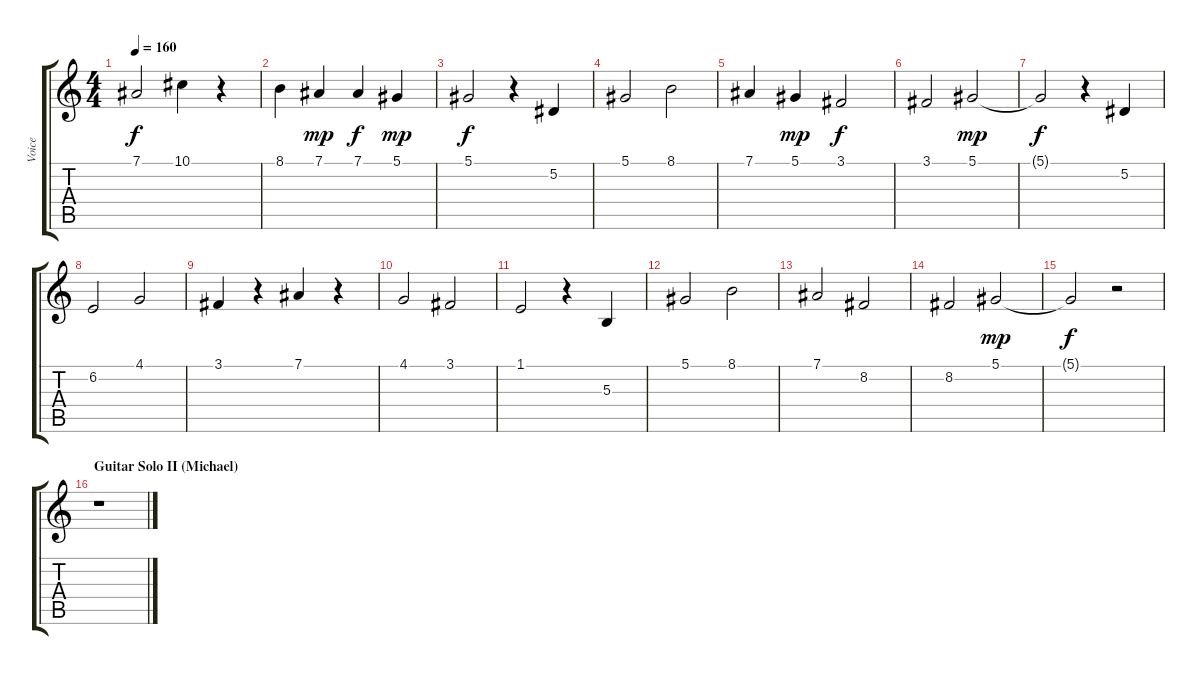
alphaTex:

\track ("Voice" "Voice") {instrument flute}
\staff {score tabs}
\tuning (Eb4 Bb3 Gb3 Db3 Ab2 Db2) {hide}
\ts (4 4)
\tempo 160
\clef g2
\ks c
7.1.2{dy f} 10.1.4 r.4 |
8.1.4 7.1.4{dy mp} 7.1.4{dy f} 5.1.4{dy mp} |
5.1.2{dy f} r.4 5.2.4 |
5.1.2 8.1.2 |
7.1.4 5.1.4{dy mp} 3.1.2{dy f} |
3.1.2 5.1.2{dy mp} |
5.1{t}.2{dy f} r.4 5.2.4 |
6.2.2 4.1.2 |
3.1.4 r.4 7.1.4 r.4 |
4.1.2 3.1.2 |
1.1.2 r.4 5.3.4 |
5.1.2 8.1.2 |
7.1.2 8.2.2 |
8.2.2 5.1.2{dy mp} |
5.1{t}.2{dy f} r.2 |
\section ("" "Guitar Solo II (Michael)")
r.1
